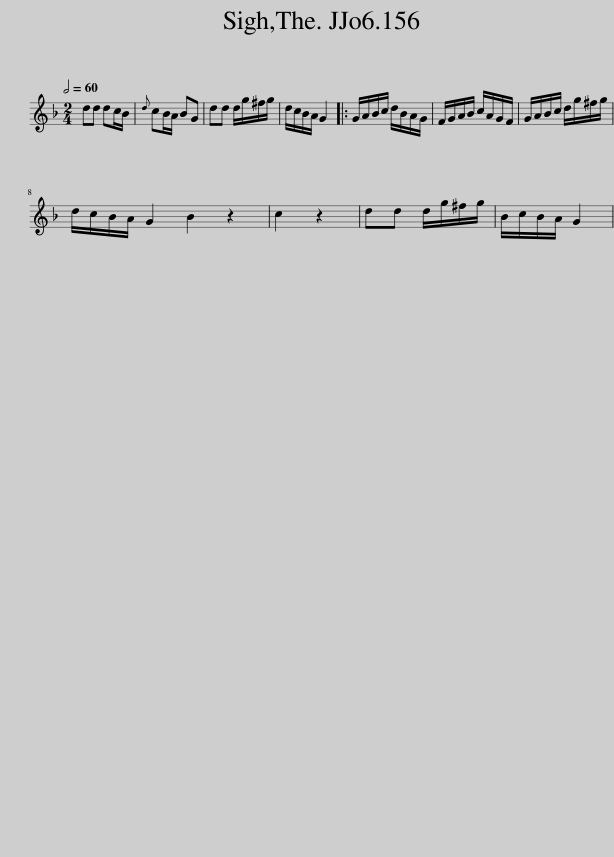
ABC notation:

X:1
L:1/8
Q:1/2=60
M:2/4
I:linebreak $
K:F
V:1 treble
V:1
 dd dc/B/ |{d} cB/A/ BG | dd d/g/^f/g/ | d/c/B/A/ G2 |: G/A/B/c/ d/B/A/G/ | %5
 F/G/A/B/ c/A/G/F/ | G/A/B/c/ d/g/^f/g/ |$ d/c/B/A/ G2 B2 z2 | c2 z2 | dd d/g/^f/g/ | %10
 B/c/B/A/ G2 | %11
